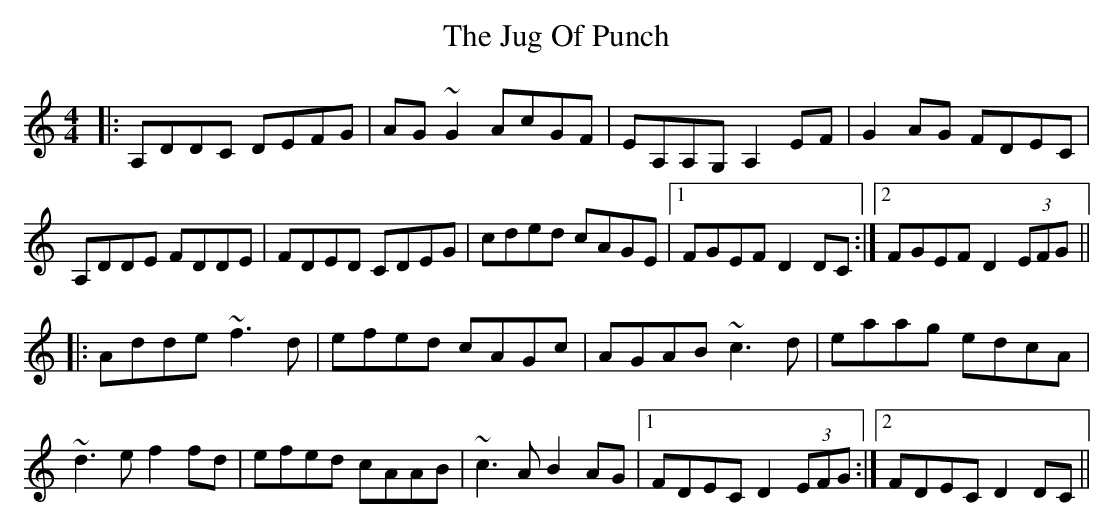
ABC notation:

X:1
T: The Jug Of Punch
M: 4/4
L: 1/8
K: Ddor
|:A,DDC DEFG|AG~G2 AcGF|EA,A,G, A,2EF|G2AG FDEC|
A,DDE FDDE|FDED CDEG|cded cAGE|1 FGEF D2DC:|2 FGEF D2 (3EFG||
|:Adde ~f3d|efed cAGc|AGAB ~c3d|eaag edcA|
~d3e f2fd|efed cAAB|~c3A B2AG|1 FDEC D2 (3EFG:|2 FDEC D2DC||
